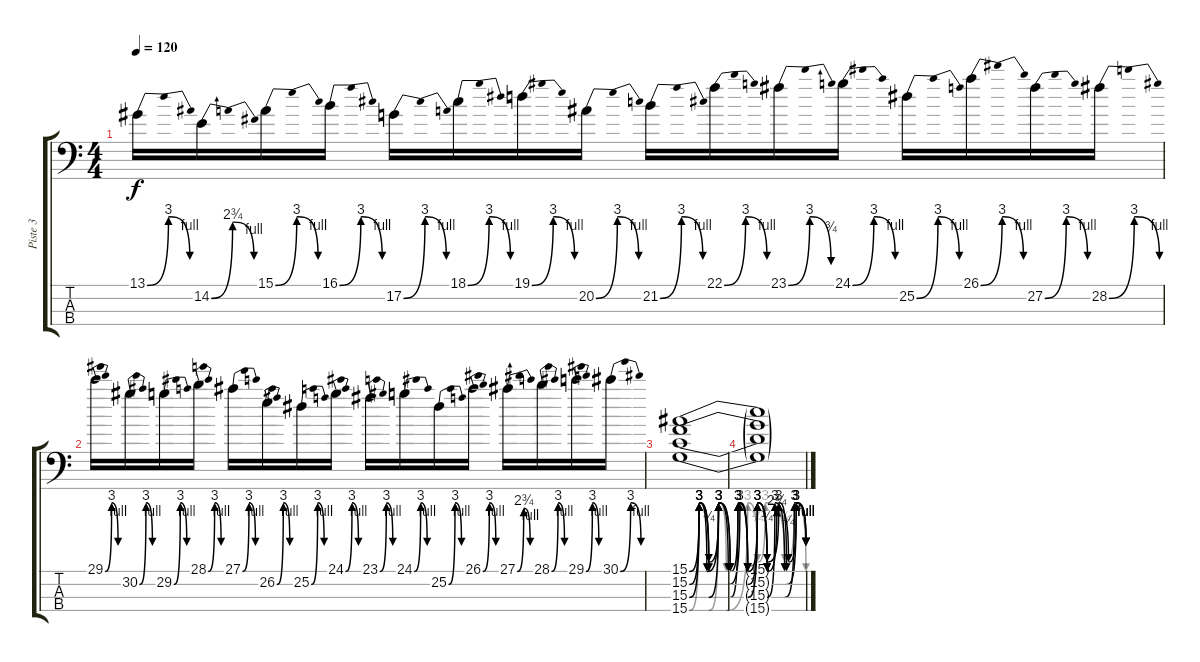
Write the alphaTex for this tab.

\track ("Piste 3" "Piste 3") {instrument electricbasspick}
\staff {score tabs}
\tuning (G2 D2 A1 E1) {hide}
\ts (4 4)
\tempo 120
\clef f4
\ks c
13.1{be (bendrelease 0 0 30 12 30 12 60 4)}.16{dy f} 14.2{be (bendrelease 0 0 30 11 30 11 60 4)}.16 15.1{be (bendrelease 0 0 30 12 30 12 60 4)}.16 16.1{be (bendrelease 0 0 30 12 30 12 60 4)}.16 17.2{be (bendrelease 0 0 30 12 30 12 60 4)}.16 18.1{be (bendrelease 0 0 30 12 30 12 60 4)}.16 19.1{be (bendrelease 0 0 30 12 30 12 60 4)}.16 20.2{be (bendrelease 0 0 30 12 30 12 60 4)}.16 21.2{be (bendrelease 0 0 30 12 30 12 60 4)}.16 22.1{be (bendrelease 0 0 30 12 30 12 60 4)}.16 23.1{be (bendrelease 0 0 30 12 30 12 60 3)}.16 24.1{be (bendrelease 0 0 30 12 30 12 60 4)}.16 25.2{be (bendrelease 0 0 30 12 30 12 60 4)}.16 26.1{be (bendrelease 0 0 30 12 30 12 60 4)}.16 27.2{be (bendrelease 0 0 30 12 30 12 60 4)}.16 28.2{be (bendrelease 0 0 30 12 30 12 60 4)}.16 |
29.1{be (bendrelease 0 0 30 12 30 12 60 4)}.16 30.2{be (bendrelease 0 0 30 12 30 12 60 4)}.16 29.2{be (bendrelease 0 0 30 12 30 12 60 4)}.16 28.1{be (bendrelease 0 0 30 12 30 12 60 4)}.16 27.1{be (bendrelease 0 0 30 12 30 12 60 4)}.16 26.2{be (bendrelease 0 0 30 12 30 12 60 4)}.16 25.2{be (bendrelease 0 0 30 12 30 12 60 4)}.16 24.1{be (bendrelease 0 0 30 12 30 12 60 4)}.16 23.1{be (bendrelease 0 0 30 12 30 12 60 4)}.16 24.1{be (bendrelease 0 0 30 12 30 12 60 4)}.16 25.2{be (bendrelease 0 0 30 12 30 12 60 4)}.16 26.1{be (bendrelease 0 0 30 12 30 12 60 4)}.16 27.1{be (bendrelease 0 0 30 11 30 11 60 4)}.16 28.1{be (bendrelease 0 0 30 12 30 12 60 4)}.16 29.1{be (bendrelease 0 0 30 12 30 12 60 4)}.16 30.1{be (bendrelease 0 0 30 12 30 12 60 4)}.16 |
(15.1{be (custom 0 0 5 12 9 0 15 12 21 0 25 12 30 0 35 12 40 0 45 11 51 1 55 12 60 4)} 15.2{be (custom 0 0 5 12 10 1 15 12 20 0 26 12 30 0 35 12 40 1 46 12 50 0 55 12 60 4)} 15.3{be (custom 0 0 5 12 10 0 15 12 21 0 25 12 30 0 35 12 40 0 44 12 49 0 54 12 60 4)} 15.4{be (custom 0 0 5 12 10 0 15 12 19 0 30 12 35 1 39 12 49 1 54 12 60 0)}).1 |
(15.1{t} 15.2{t} 15.3{t} 15.4{t}).1
